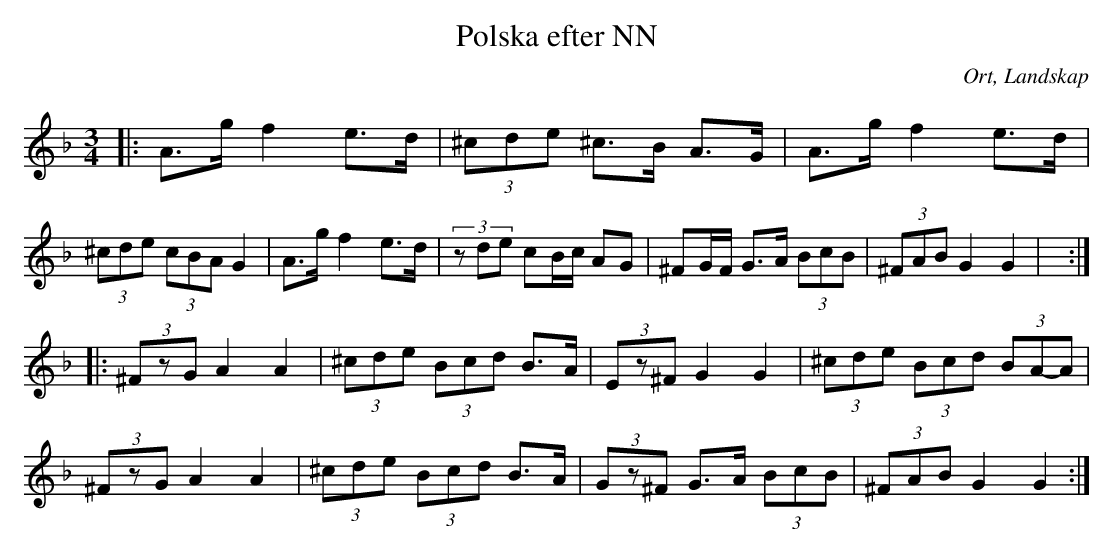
X:1
T:Polska efter NN
O:Ort, Landskap
M:3/4
L:1/8
K:Dm
|: A>g f2 e>d|(3^cde ^c>B A>G|A>g f2 e>d|(3^cde (3cBA G2|A>g f2 e>d|(3zde cB/c/ AG|^FG/F/ G>A (3BcB|(3^FAB G2 G2|  :|
|:(3^FzG A2 A2|(3^cde (3Bcd B>A|(3Ez^F G2 G2|(3^cde (3Bcd (3BA-A|
(3^FzG A2 A2|(3^cde (3Bcd B>A| (3Gz^F G>A (3BcB|(3^FAB G2 G2:|
